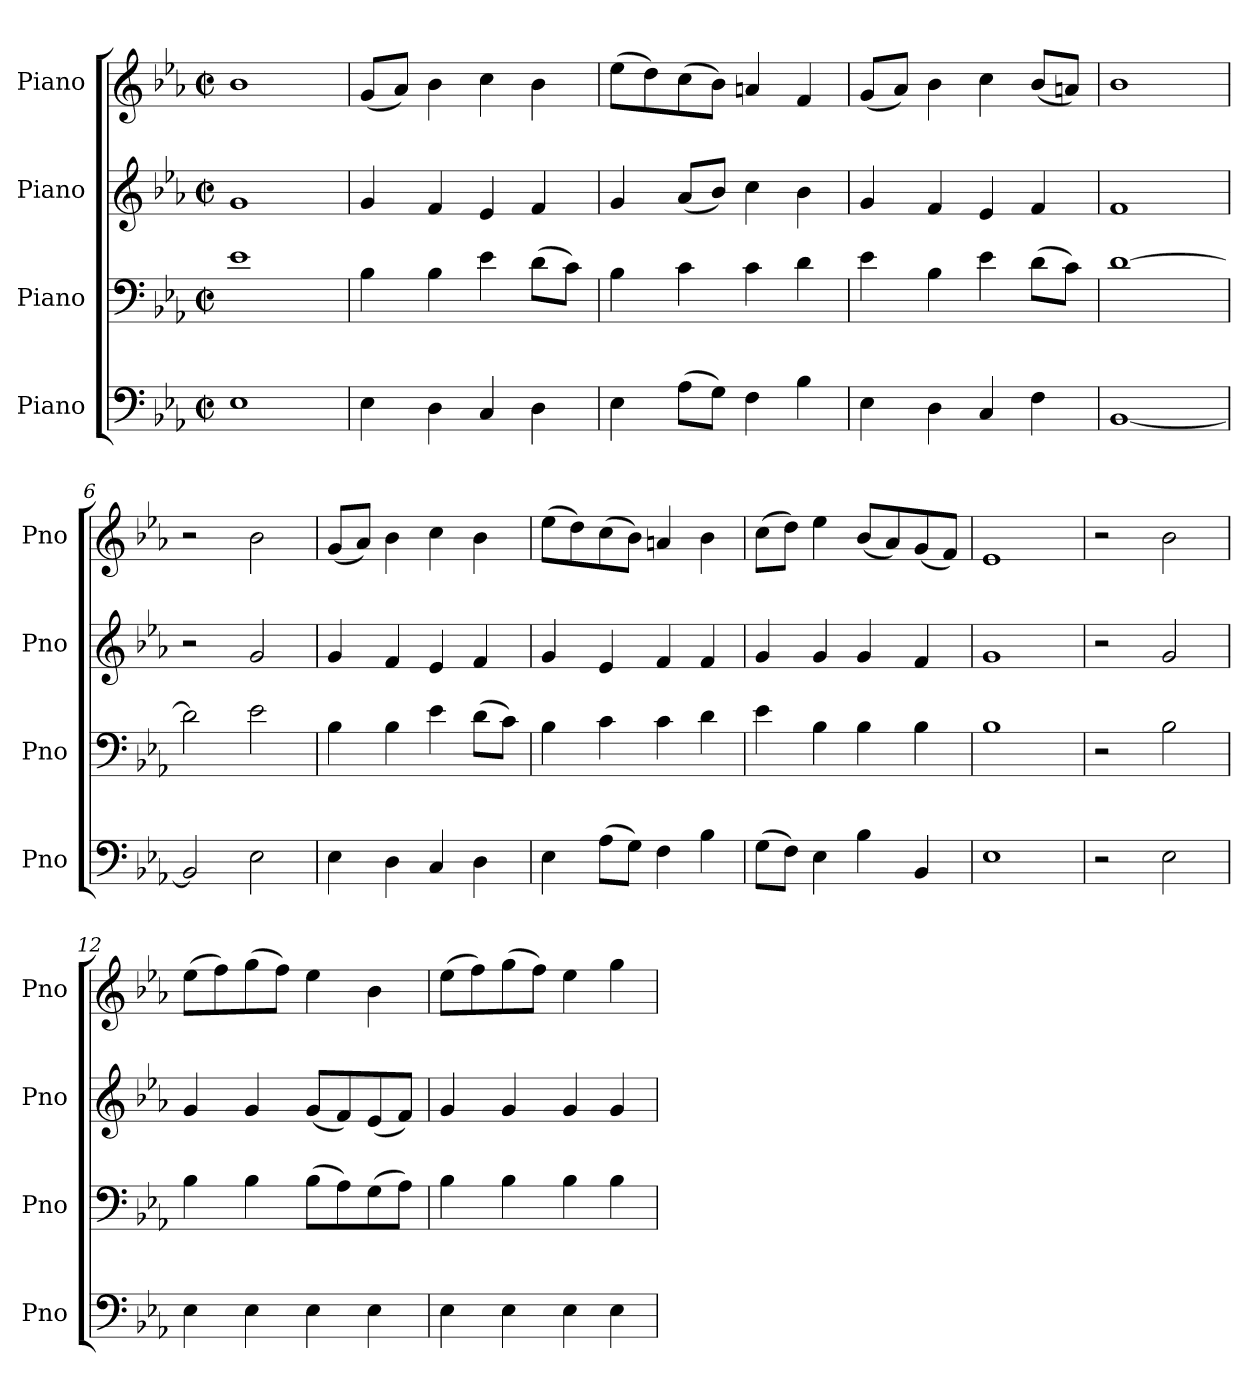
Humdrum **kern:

**kern	**kern	**kern	**kern
*part4	*part3	*part2	*part1
*staff4	*staff3	*staff2	*staff1
*I"Piano	*I"Piano	*I"Piano	*I"Piano
*I'Pno	*I'Pno	*I'Pno	*I'Pno
*clefF4	*clefF4	*clefG2	*clefG2
*k[b-e-a-]	*k[b-e-a-]	*k[b-e-a-]	*k[b-e-a-]
*M2/2	*M2/2	*M2/2	*M2/2
*met(c|)	*met(c|)	*met(c|)	*met(c|)
=1	=1	=1	=1
1E-	1e-	1g	1b-
=2	=2	=2	=2
4E-\	4B-\	4g/	(8g/L
.	.	.	8a-/J)
4D\	4B-\	4f/	4b-\
4C/	4e-\	4e-/	4cc\
4D\	(8d\L	4f/	4b-\
.	8c\J)	.	.
=3	=3	=3	=3
4E-\	4B-\	4g/	(8ee-\L
.	.	.	8dd\)
(8A-\L	4c\	(8a-/L	(8cc\
8G\J)	.	8b-/J)	8b-\J)
4F\	4c\	4cc\	4an/
4B-\	4d\	4b-\	4f/
=4	=4	=4	=4
4E-\	4e-\	4g/	(8g/L
.	.	.	8a-/J)
4D\	4B-\	4f/	4b-\
4C/	4e-\	4e-/	4cc\
4F\	(8d\L	4f/	(8b-/L
.	8c\J)	.	8an/J)
=5	=5	=5	=5
[1BB-	[1d	1f	1b-
=6	=6	=6	=6
2BB-/]	2d\]	2r	2r
2E-\	2e-\	2g/	2b-\
=7	=7	=7	=7
4E-\	4B-\	4g/	(8g/L
.	.	.	8a-/J)
4D\	4B-\	4f/	4b-\
4C/	4e-\	4e-/	4cc\
4D\	(8d\L	4f/	4b-\
.	8c\J)	.	.
!!LO:LB:g=z
=8	=8	=8	=8
4E-\	4B-\	4g/	(8ee-\L
.	.	.	8dd\)
(8A-\L	4c\	4e-/	(8cc\
8G\J)	.	.	8b-\J)
4F\	4c\	4f/	4an/
4B-\	4d\	4f/	4b-\
=9	=9	=9	=9
(8G\L	4e-\	4g/	(8cc\L
8F\J)	.	.	8dd\J)
4E-\	4B-\	4g/	4ee-\
4B-\	4B-\	4g/	(8b-/L
.	.	.	8a-/)
4BB-/	4B-\	4f/	(8g/
.	.	.	8f/J)
=10	=10	=10	=10
1E-	1B-	1g	1e-
=11	=11	=11	=11
2r	2r	2r	2r
2E-\	2B-\	2g/	2b-\
=12	=12	=12	=12
4E-\	4B-\	4g/	(8ee-\L
.	.	.	8ff\)
4E-\	4B-\	4g/	(8gg\
.	.	.	8ff\J)
4E-\	(8B-\L	(8g/L	4ee-\
.	8A-\)	8f/)	.
4E-\	(8G\	(8e-/	4b-\
.	8A-\J)	8f/J)	.
=13	=13	=13	=13
4E-\	4B-\	4g/	(8ee-\L
.	.	.	8ff\)
4E-\	4B-\	4g/	(8gg\
.	.	.	8ff\J)
4E-\	4B-\	4g/	4ee-\
4E-\	4B-\	4g/	4gg\
=	=	=	=
*-	*-	*-	*-
